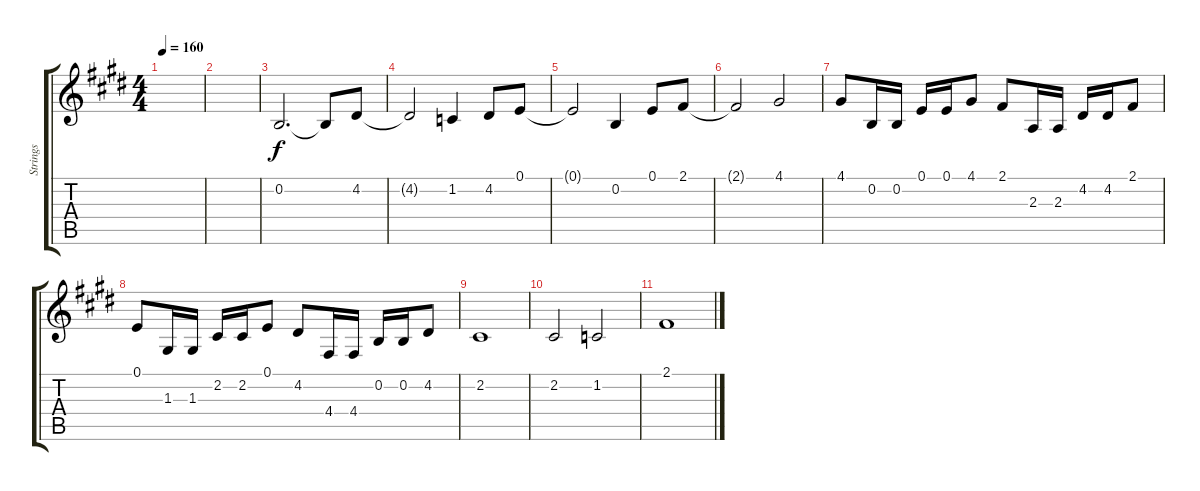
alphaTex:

\track ("Strings" "Strings") {instrument stringensemble1}
\staff {score tabs}
\tuning (E4 B3 G3 D3 A2 E2) {hide}
\ts (4 4)
\tempo 160
\clef g2
\ks e
|
|
0.2.2{d} 0.2{t}.8 4.2.8 |
4.2{t}.2 1.2.4 4.2.8 0.1.8 |
0.1{t}.2 0.2.4 0.1.8 2.1.8 |
2.1{t}.2 4.1.2 |
4.1.8 0.2.16 0.2.16 0.1.16 0.1.16 4.1.8 2.1.8 2.3.16 2.3.16 4.2.16 4.2.16 2.1.8 |
0.1.8 1.3.16 1.3.16 2.2.16 2.2.16 0.1.8 4.2.8 4.4.16 4.4.16 0.2.16 0.2.16 4.2.8 |
2.2.1 |
2.2.2 1.2.2 |
2.1.1
